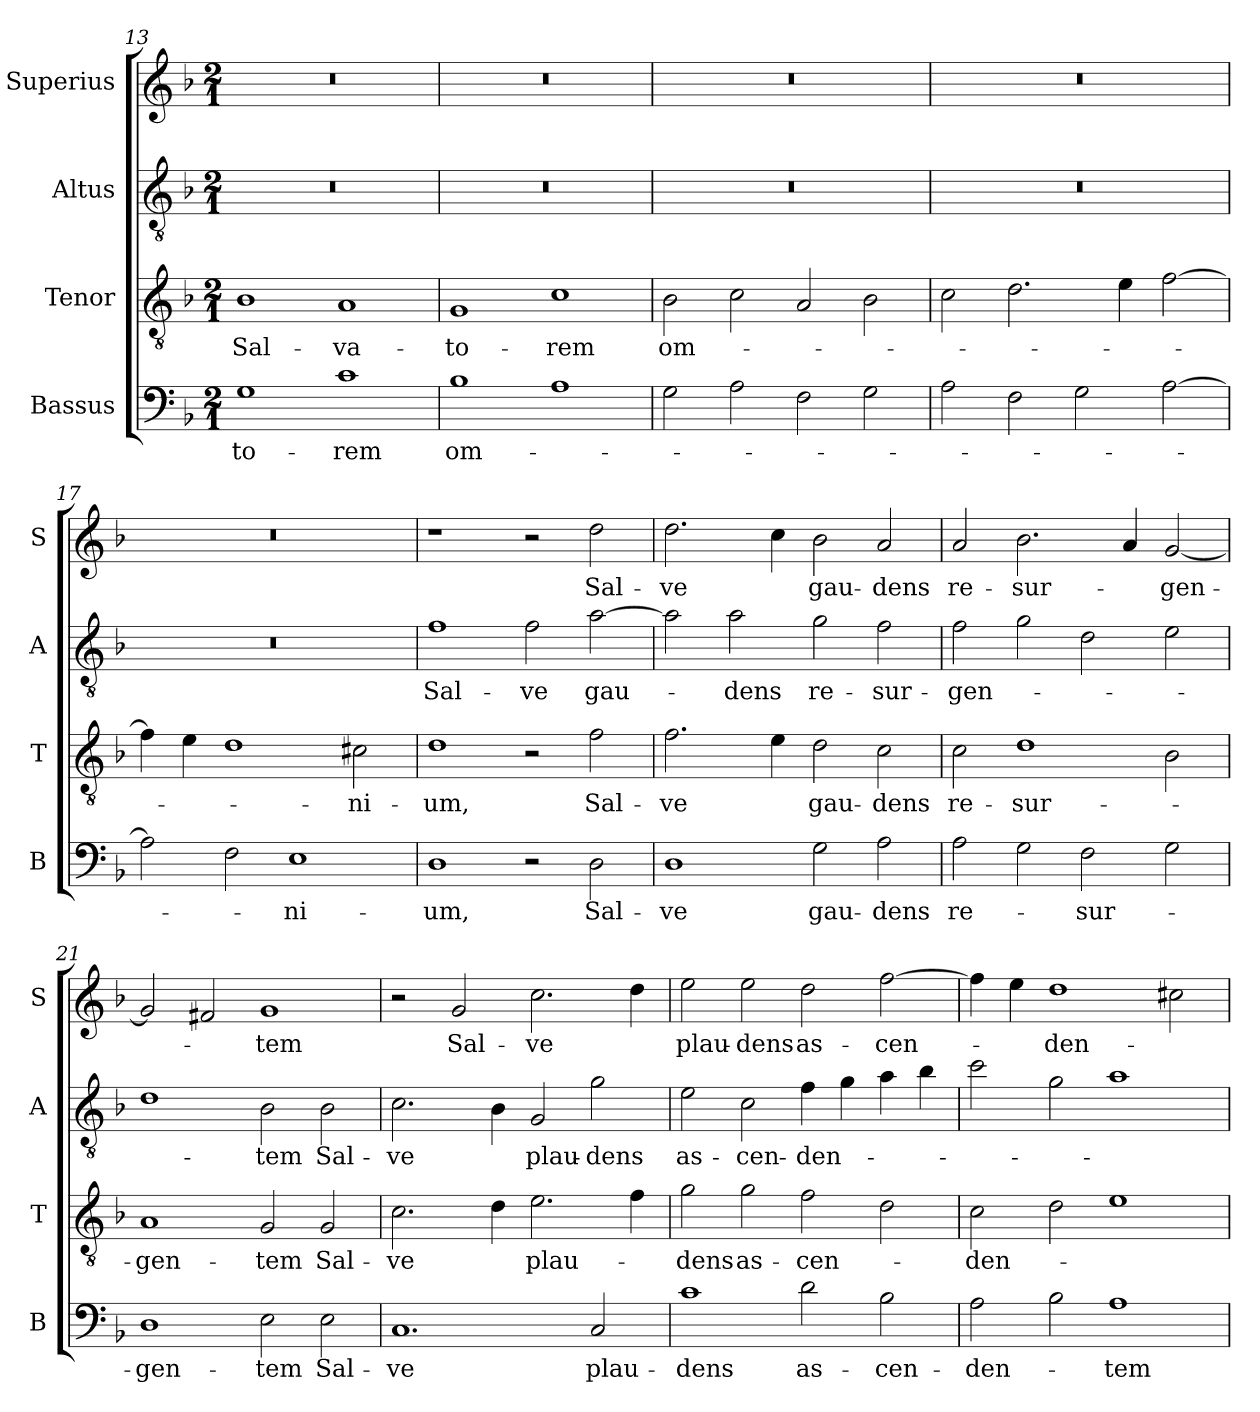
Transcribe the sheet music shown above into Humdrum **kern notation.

**kern	**text	**kern	**text	**kern	**text	**kern	**text
*part4	*part4	*part3	*part3	*part2	*part2	*part1	*part1
*staff4	*staff4	*staff3	*staff3	*staff2	*staff2	*staff1	*staff1
*I"Bassus	*	*I"Tenor	*	*I"Altus	*	*I"Superius	*
*I'B	*	*I'T	*	*I'A	*	*I'S	*
*clefF4	*	*clefGv2	*	*clefGv2	*	*clefG2	*
*k[b-]	*	*k[b-]	*	*k[b-]	*	*k[b-]	*
*M2/1	*	*M2/1	*	*M2/1	*	*M2/1	*
=13	=13	=13	=13	=13	=13	=13	=13
1G	-to-	1B-	Sal-	0r	.	0r	.
1c	-rem	1A	-va-	.	.	.	.
=14	=14	=14	=14	=14	=14	=14	=14
1B-	om-	1G	-to-	0r	.	0r	.
1A	.	1c	-rem	.	.	.	.
=15	=15	=15	=15	=15	=15	=15	=15
2G\	.	2B-\	om-	0r	.	0r	.
2A\	.	2c\	.	.	.	.	.
2F\	.	2A/	.	.	.	.	.
2G\	.	2B-\	.	.	.	.	.
=16	=16	=16	=16	=16	=16	=16	=16
2A\	.	2c\	.	0r	.	0r	.
2F\	.	2.d\	.	.	.	.	.
2G\	.	.	.	.	.	.	.
.	.	4e\	.	.	.	.	.
[2A\	.	[2f\	.	.	.	.	.
=17	=17	=17	=17	=17	=17	=17	=17
2A\]	.	4f\]	.	0r	.	0r	.
.	.	4e\	.	.	.	.	.
2F\	.	1d	.	.	.	.	.
1E	-ni-	.	.	.	.	.	.
.	.	2c#X\	-ni-	.	.	.	.
=18	=18	=18	=18	=18	=18	=18	=18
1D	-um,	1d	-um,	1f	Sal-	1r	.
2r	.	2r	.	2f\	-ve	2r	.
2D\	Sal-	2f\	Sal-	[2a\	gau-	2dd\	Sal-
=19	=19	=19	=19	=19	=19	=19	=19
1D	-ve	2.f\	-ve	2a\]	.	2.dd\	-ve
.	.	.	.	2a\	-dens	.	.
.	.	4e\	.	.	.	4cc\	.
2G\	gau-	2d\	gau-	2g\	re-	2b-\	gau-
2A\	-dens	2c\	-dens	2f\	-sur-	2a/	-dens
=20	=20	=20	=20	=20	=20	=20	=20
2A\	re-	2c\	re-	2f\	-gen-	2a/	re-
2G\	.	1d	-sur-	2g\	.	2.b-\	-sur-
2F\	-sur-	.	.	2d\	.	.	.
.	.	.	.	.	.	4a/	.
2G\	.	2B-\	.	2e\	.	[2g/	-gen-
=21	=21	=21	=21	=21	=21	=21	=21
1D	-gen-	1A	-gen-	1d	.	2g/]	.
.	.	.	.	.	.	2f#X/	.
2E\	-tem	2G/	-tem	2B-\	-tem	1g	-tem
2E\	Sal-	2G/	Sal-	2B-\	Sal-	.	.
=22	=22	=22	=22	=22	=22	=22	=22
1.C	-ve	2.c\	-ve	2.c\	-ve	2r	.
.	.	.	.	.	.	2g/	Sal-
.	.	4d\	.	4B-\	.	.	.
.	.	2.e\	plau-	2G/	plau-	2.cc\	-ve
2C/	plau-	.	.	2g\	-dens	.	.
.	.	4f\	.	.	.	4dd\	.
=23	=23	=23	=23	=23	=23	=23	=23
1c	-dens	2g\	-dens	2e\	as-	2ee\	plau-
.	.	2g\	as-	2c\	-cen-	2ee\	-dens
2d\	as-	2f\	-cen-	4f\	-den-	2dd\	as-
.	.	.	.	4g\	.	.	.
2B-\	-cen-	2d\	.	4a\	.	[2ff\	-cen-
.	.	.	.	4b-\	.	.	.
=24	=24	=24	=24	=24	=24	=24	=24
2A\	-den-	2c\	-den-	2cc\	.	4ff\]	.
.	.	.	.	.	.	4ee\	.
2B-\	.	2d\	.	2g\	.	1dd	-den-
1A	-tem	1e	.	1a	.	.	.
.	.	.	.	.	.	2cc#X\	.
=	=	=	=	=	=	=	=
*-	*-	*-	*-	*-	*-	*-	*-
